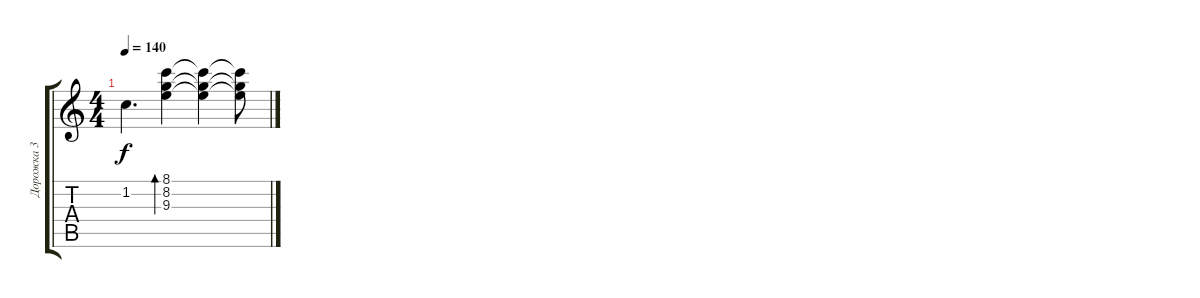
\track ("Дорожка 3" "Дорожка 3") {instrument acousticguitarsteel}
\staff {score tabs}
\tuning (E4 B3 G3 D3 A2 E2) {hide}
\ts (4 4)
\tempo 140
\clef g2
\ks c
1.2{t}.4{d dy f} (8.1 8.2 9.3).4{bd 480} (8.1{t} 8.2{t} 9.3{t}).4 (8.1{t} 8.2{t} 9.3{t}).8
